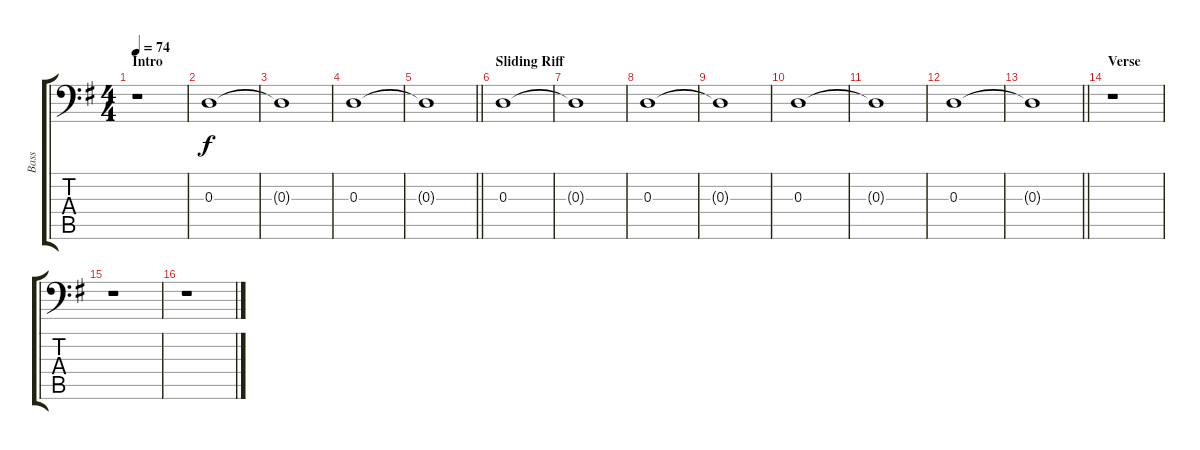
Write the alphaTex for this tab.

\track ("Bass" "Bass") {instrument electricbassfinger}
\staff {score tabs}
\tuning (C3 G2 D2 A1 E1 B0) {hide}
\ts (4 4)
\section ("" "Intro")
\tempo 74
\clef f4
\ks g
r.1{dy f instrument electricbassfinger} |
0.3.1 |
0.3{t}.1 |
0.3.1 |
\barLineRight lightlight
0.3{t}.1 |
\section ("" "Sliding Riff")
0.3.1 |
0.3{t}.1 |
0.3.1 |
0.3{t}.1 |
0.3.1 |
0.3{t}.1 |
0.3.1 |
\barLineRight lightlight
0.3{t}.1 |
\section ("" "Verse")
r.1 |
r.1 |
r.1
